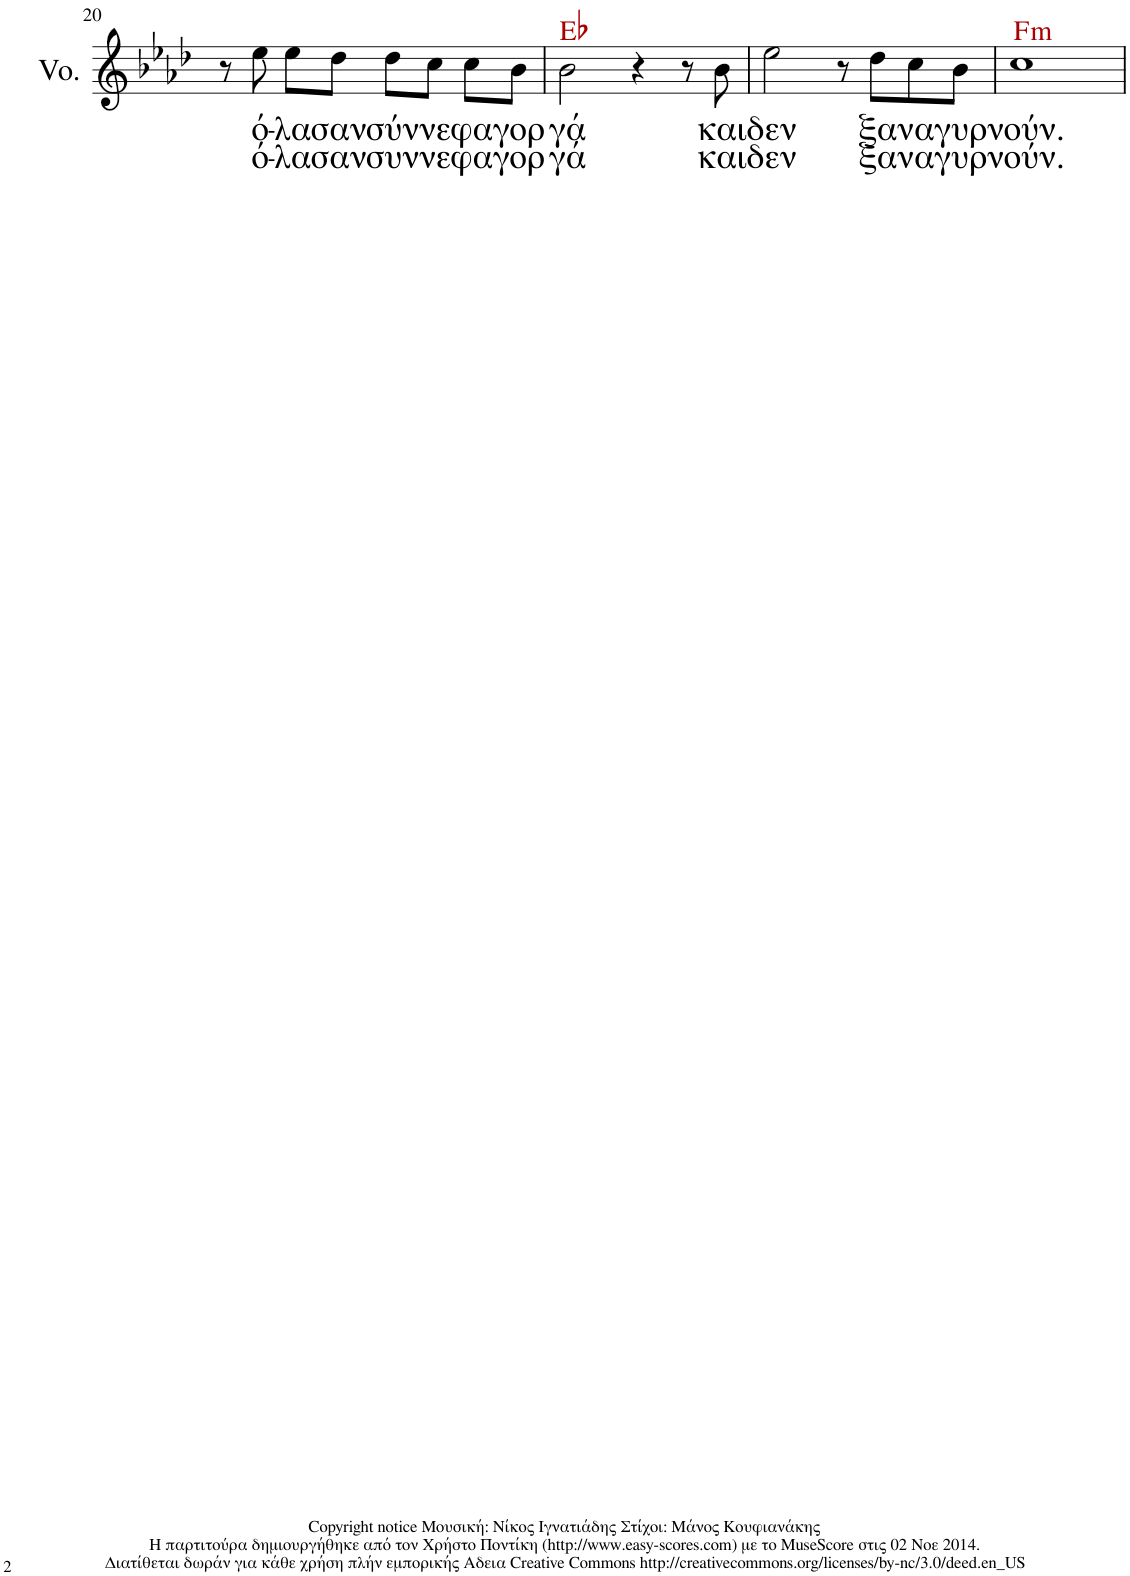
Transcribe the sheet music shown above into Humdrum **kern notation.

**kern	**text	**text	**harte
*part1	*part1	*part1	*part1
*staff1	*staff1	*staff1	*
*I"Voice	*	*	*
*I'Vo.	*	*	*
!!LO:PB:g=z
*clefG2	*	*	*
*k[b-e-a-d-]	*	*	*
*M4/4	*	*	*
=20	=20	=20	=20
8r	.	.	.
!	!LO:LY:b	!LO:LY:b	!
8ee-\	ό-	ό-	.
!	!LO:LY:b	!LO:LY:b	!
8ee-\L	-λα	-λα	.
!	!LO:LY:b	!LO:LY:b	!
8dd-\J	σαν	σαν	.
!	!LO:LY:b	!LO:LY:b	!
8dd-\L	σύν-	συν-	.
!	!LO:LY:b	!LO:LY:b	!
8cc\J	-νε-	-νε-	.
!	!LO:LY:b	!LO:LY:b	!
8cc\L	-φα	-φα	.
!	!LO:LY:b	!LO:LY:b	!
8b-\J	γορ-	γορ-	.
=21	=21	=21	=21
!	!LO:LY:b	!LO:LY:b	!
2b-\	-γά	-γά	Eb:maj
4r	.	.	.
8r	.	.	.
!	!LO:LY:b	!LO:LY:b	!
8b-\	και	και	.
=22	=22	=22	=22
!	!LO:LY:b	!LO:LY:b	!
2ee-\	δεν	δεν	.
8r	.	.	.
!	!LO:LY:b	!LO:LY:b	!
8dd-\L	ξα-	ξα-	.
!	!LO:LY:b	!LO:LY:b	!
8cc\	-να-	-να-	.
!	!LO:LY:b	!LO:LY:b	!
8b-\J	-γυρ-	-γυρ-	.
=23	=23	=23	=23
!	!LO:LY:b	!LO:LY:b	!LO:H:kt=m
1cc	-νούν.	-νούν.	F:min
=	=	=	=
*-	*-	*-	*-
